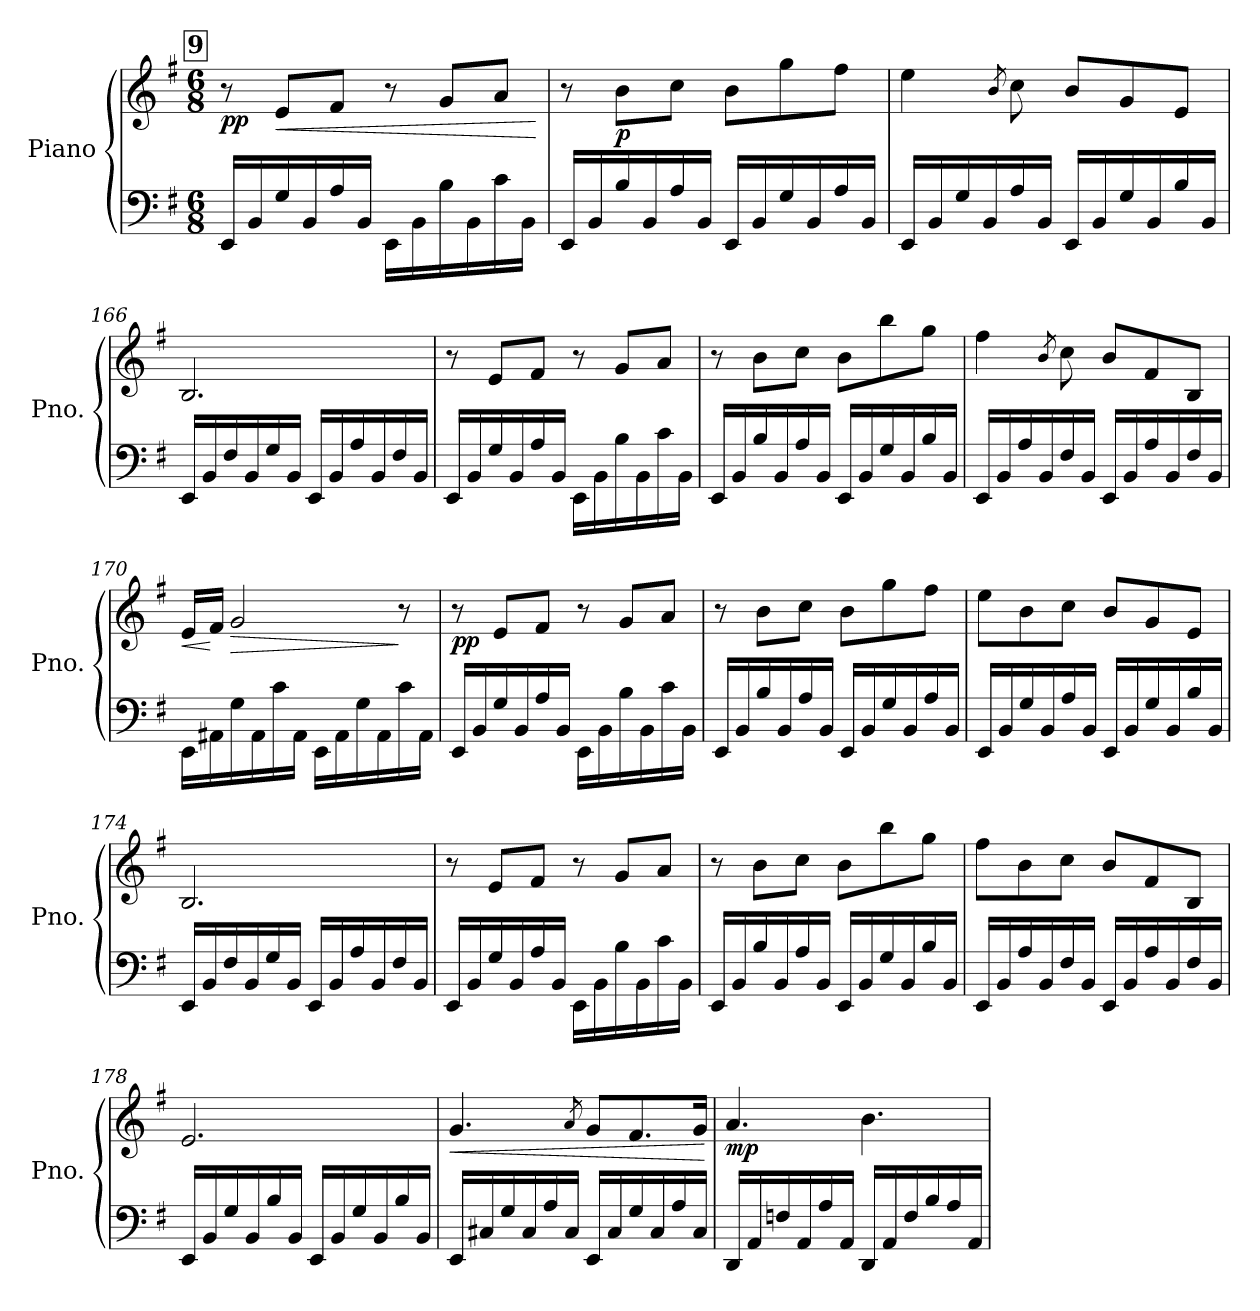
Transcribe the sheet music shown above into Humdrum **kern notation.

**kern	**kern	**dynam
*part1	*part1	*part1
*staff2	*staff1	*staff1/2
*I"Piano	*	*
*I'Pno.	*	*
*clefF4	*clefG2	*
*k[f#]	*k[f#]	*
*M6/8	*M6/8	*
!!LO:REH:place=s1:a:B:fs=14:t=9
=163	=163	=163
!	!	!LO:DY:b
16EE/LL	8r	pp
16BB/	.	.
*	*MM132	*
!	!	!LO:HP:b
16G/	8e/L	<
16BB/	.	.
16A/	8f#/J	.
16BB/JJ	.	.
*	*MM144	*
16EE\LL	8r	.
16BB\	.	.
16B\	8g/L	.
16BB\	.	.
16c\	8a/J	.
16BB\JJ	.	.
.	.	[
=164	=164	=164
16EE/LL	8r	.
16BB/	.	.
!	!	!LO:DY:b
16B/	8b\L	p
16BB/	.	.
16A/	8cc\J	.
16BB/JJ	.	.
16EE/LL	8b\L	.
16BB/	.	.
16G/	8gg\	.
16BB/	.	.
16A/	8ff#\J	.
16BB/JJ	.	.
!!LO:LB:g=z
=165	=165	=165
16EE/LL	4ee\	.
16BB/	.	.
16G/	.	.
16BB/	.	.
.	8qb/	.
16A/	8cc\	.
16BB/JJ	.	.
16EE/LL	8b/L	.
16BB/	.	.
16G/	8g/	.
16BB/	.	.
16B/	8e/J	.
16BB/JJ	.	.
=166	=166	=166
16EE/LL	2.B/	.
16BB/	.	.
16F#/	.	.
16BB/	.	.
16G/	.	.
16BB/JJ	.	.
16EE/LL	.	.
16BB/	.	.
16A/	.	.
16BB/	.	.
16F#/	.	.
16BB/JJ	.	.
=167	=167	=167
16EE/LL	8r	.
16BB/	.	.
16G/	8e/L	.
16BB/	.	.
16A/	8f#/J	.
16BB/JJ	.	.
16EE\LL	8r	.
16BB\	.	.
16B\	8g/L	.
16BB\	.	.
16c\	8a/J	.
16BB\JJ	.	.
!!LO:LB:g=z
=168	=168	=168
16EE/LL	8r	.
16BB/	.	.
16B/	8b\L	.
16BB/	.	.
16A/	8cc\J	.
16BB/JJ	.	.
16EE/LL	8b\L	.
16BB/	.	.
16G/	8bb\	.
16BB/	.	.
16B/	8gg\J	.
16BB/JJ	.	.
=169	=169	=169
16EE/LL	4ff#\	.
16BB/	.	.
16A/	.	.
16BB/	.	.
.	8qb/	.
16F#/	8cc\	.
16BB/JJ	.	.
*	*MM132	*
16EE/LL	8b/L	.
16BB/	.	.
16A/	8f#/	.
16BB/	.	.
16F#/	8B/J	.
16BB/JJ	.	.
=170	=170	=170
*	*MM120	*
!	!	!LO:HP:b
16EE\LL	16e/LL	<
16AA#X\	16f#/JJ	[
!	!	!LO:HP:b
16G\	2g/	>
16AA#\	.	.
16c\	.	.
16AA#\JJ	.	.
16EE\LL	.	.
16AA#\	.	.
16G\	.	.
16AA#\	.	.
16c\	8r	]
16AA#\JJ	.	.
!!LO:LB:g=z
=171	=171	=171
!	!	!LO:DY:b
16EE/LL	8r	pp
16BB/	.	.
*	*MM138	*
16G/	8e/L	.
16BB/	.	.
16A/	8f#/J	.
16BB/JJ	.	.
16EE\LL	8r	.
16BB\	.	.
16B\	8g/L	.
16BB\	.	.
16c\	8a/J	.
16BB\JJ	.	.
=172	=172	=172
16EE/LL	8r	.
16BB/	.	.
16B/	8b\L	.
16BB/	.	.
16A/	8cc\J	.
16BB/JJ	.	.
16EE/LL	8b\L	.
16BB/	.	.
16G/	8gg\	.
16BB/	.	.
16A/	8ff#\J	.
16BB/JJ	.	.
=173	=173	=173
16EE/LL	8ee\L	.
16BB/	.	.
16G/	8b\	.
16BB/	.	.
16A/	8cc\J	.
16BB/JJ	.	.
16EE/LL	8b/L	.
16BB/	.	.
16G/	8g/	.
16BB/	.	.
16B/	8e/J	.
16BB/JJ	.	.
!!LO:PB:g=z
=174	=174	=174
16EE/LL	2.B/	.
16BB/	.	.
16F#/	.	.
16BB/	.	.
16G/	.	.
16BB/JJ	.	.
16EE/LL	.	.
16BB/	.	.
16A/	.	.
16BB/	.	.
16F#/	.	.
16BB/JJ	.	.
=175	=175	=175
16EE/LL	8r	.
16BB/	.	.
16G/	8e/L	.
16BB/	.	.
16A/	8f#/J	.
16BB/JJ	.	.
16EE\LL	8r	.
16BB\	.	.
16B\	8g/L	.
16BB\	.	.
16c\	8a/J	.
16BB\JJ	.	.
=176	=176	=176
16EE/LL	8r	.
16BB/	.	.
16B/	8b\L	.
16BB/	.	.
16A/	8cc\J	.
16BB/JJ	.	.
16EE/LL	8b\L	.
16BB/	.	.
16G/	8bb\	.
16BB/	.	.
16B/	8gg\J	.
16BB/JJ	.	.
!!LO:LB:g=z
=177	=177	=177
16EE/LL	8ff#\L	.
16BB/	.	.
16A/	8b\	.
16BB/	.	.
16F#/	8cc\J	.
16BB/JJ	.	.
*	*MM132	*
16EE/LL	8b/L	.
16BB/	.	.
16A/	8f#/	.
16BB/	.	.
16F#/	8B/J	.
16BB/JJ	.	.
=178	=178	=178
*	*MM126	*
16EE/LL	2.e/	.
16BB/	.	.
16G/	.	.
16BB/	.	.
16B/	.	.
16BB/JJ	.	.
16EE/LL	.	.
16BB/	.	.
16G/	.	.
16BB/	.	.
16B/	.	.
16BB/JJ	.	.
=179	=179	=179
!	!	!LO:HP:b
16EE/LL	4.g/	<
16C#X/	.	.
16G/	.	.
16C#/	.	.
16A/	.	.
16C#/JJ	.	.
.	8qa/	.
16EE/LL	8g/L	.
16C#/	.	.
16G/	8.f#/	.
16C#/	.	.
16A/	.	.
16C#/JJ	16g/Jk	.
.	.	[
!!LO:LB:g=z
=180	=180	=180
!	!	!LO:DY:b
16DD/LL	4.a/	mp
16AA/	.	.
16Fn/	.	.
16AA/	.	.
16A/	.	.
16AA/JJ	.	.
16DD/LL	4.b\	.
16AA/	.	.
16F/	.	.
16B/	.	.
16A/	.	.
16AA/JJ	.	.
=	=	=
*-	*-	*-
